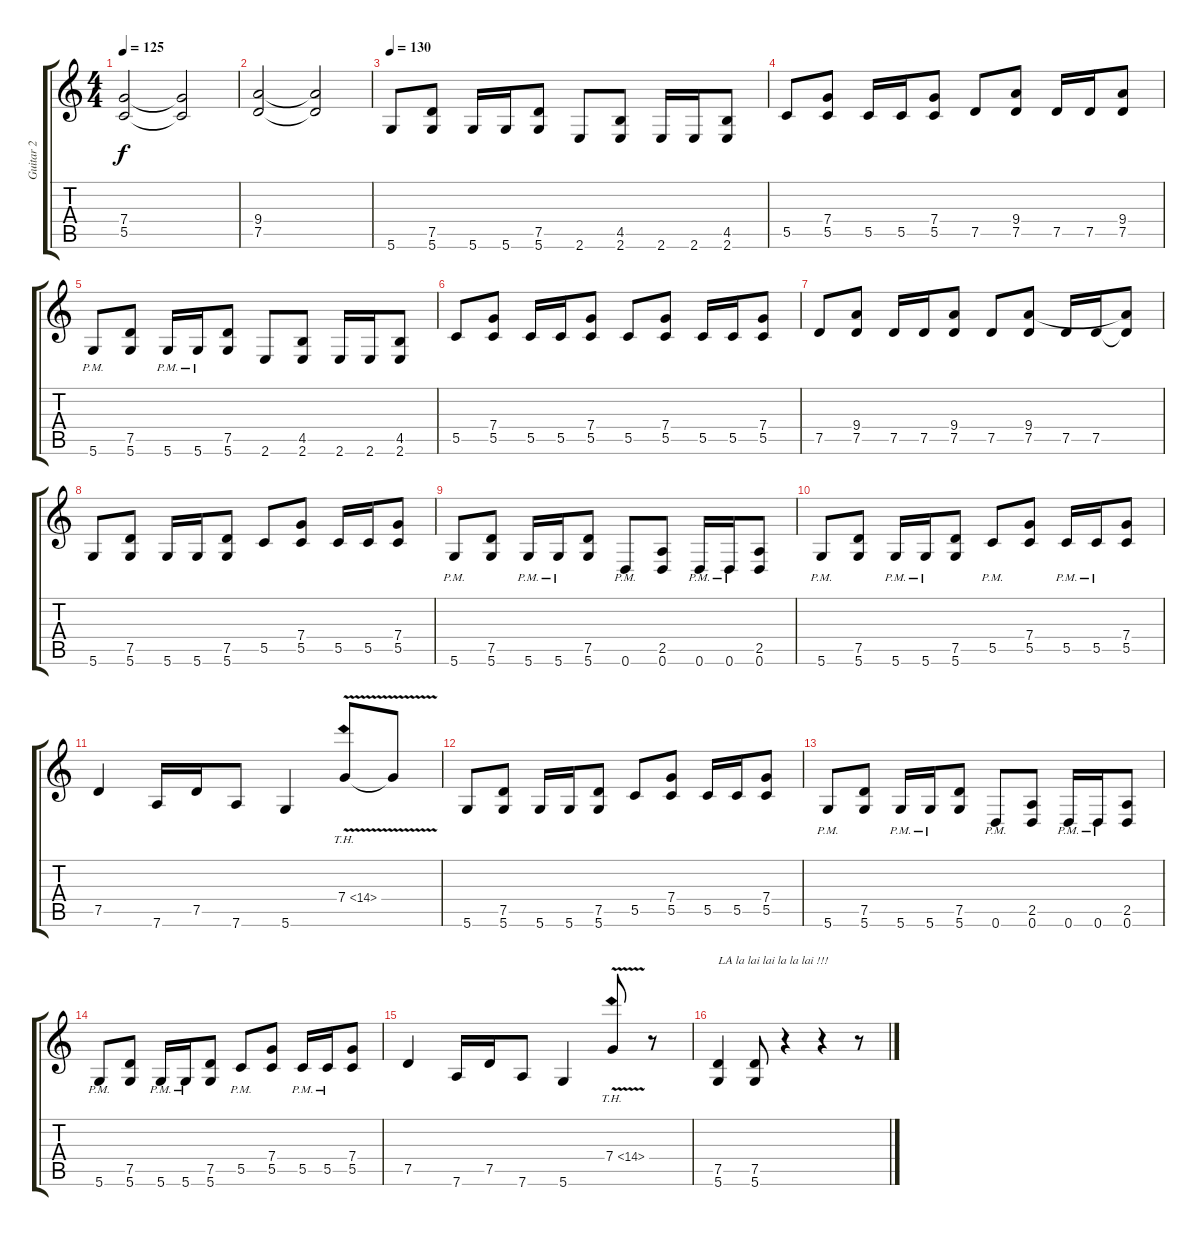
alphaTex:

\track ("Guitar 2" "Guitar 2") {instrument overdrivenguitar}
\staff {score tabs}
\tuning (D4 A3 F3 C3 G2 D2) {hide}
\ts (4 4)
\tempo 125
\clef g2
\ks c
(7.4 5.5).2{dy f} (7.4{t} 5.5{t}).2 |
(9.4 7.5).2 (9.4{t} 7.5{t}).2 |
\tempo 125
\tempo 130
5.6.8 (7.5 5.6).8 5.6.16 5.6.16 (7.5 5.6).8 2.6.8 (4.5 2.6).8 2.6.16 2.6.16 (4.5 2.6).8 |
5.5.8 (7.4 5.5).8 5.5.16 5.5.16 (7.4 5.5).8 7.5.8 (9.4 7.5).8 7.5.16 7.5.16 (9.4 7.5).8 |
5.6{pm}.8 (7.5 5.6).8 5.6{pm}.16 5.6{pm}.16 (7.5 5.6).8 2.6.8 (4.5 2.6).8 2.6.16 2.6.16 (4.5 2.6).8 |
5.5.8 (7.4 5.5).8 5.5.16 5.5.16 (7.4 5.5).8 5.5.8 (7.4 5.5).8 5.5.16 5.5.16 (7.4 5.5).8 |
7.5.8 (9.4 7.5).8 7.5.16 7.5.16 (9.4 7.5).8 7.5.8 (9.4 7.5).8 7.5.16 7.5.16 (9.4{t} 7.5{t}).8 |
5.6.8 (7.5 5.6).8 5.6.16 5.6.16 (7.5 5.6).8 5.5.8 (7.4 5.5).8 5.5.16 5.5.16 (7.4 5.5).8 |
5.6{pm}.8 (7.5 5.6).8 5.6{pm}.16 5.6{pm}.16 (7.5 5.6).8 0.6{pm}.8 (2.5 0.6).8 0.6{pm}.16 0.6{pm}.16 (2.5 0.6).8 |
5.6{pm}.8 (7.5 5.6).8 5.6{pm}.16 5.6{pm}.16 (7.5 5.6).8 5.5{pm}.8 (7.4 5.5).8 5.5{pm}.16 5.5{pm}.16 (7.4 5.5).8 |
7.5.4 7.6.16 7.5.16 7.6.8 5.6.4 7.4{th 7 v}.8 7.4{t}.8 |
5.6.8 (7.5 5.6).8 5.6.16 5.6.16 (7.5 5.6).8 5.5.8 (7.4 5.5).8 5.5.16 5.5.16 (7.4 5.5).8 |
5.6{pm}.8 (7.5 5.6).8 5.6{pm}.16 5.6{pm}.16 (7.5 5.6).8 0.6{pm}.8 (2.5 0.6).8 0.6{pm}.16 0.6{pm}.16 (2.5 0.6).8 |
5.6{pm}.8 (7.5 5.6).8 5.6{pm}.16 5.6{pm}.16 (7.5 5.6).8 5.5{pm}.8 (7.4 5.5).8 5.5{pm}.16 5.5{pm}.16 (7.4 5.5).8 |
7.5.4 7.6.16 7.5.16 7.6.8 5.6.4 7.4{th 7 v}.8 r.8 |
(7.5 5.6).4{txt "LA la lai lai la la lai !!!"} (7.5 5.6).8 r.4 r.4 r.8
